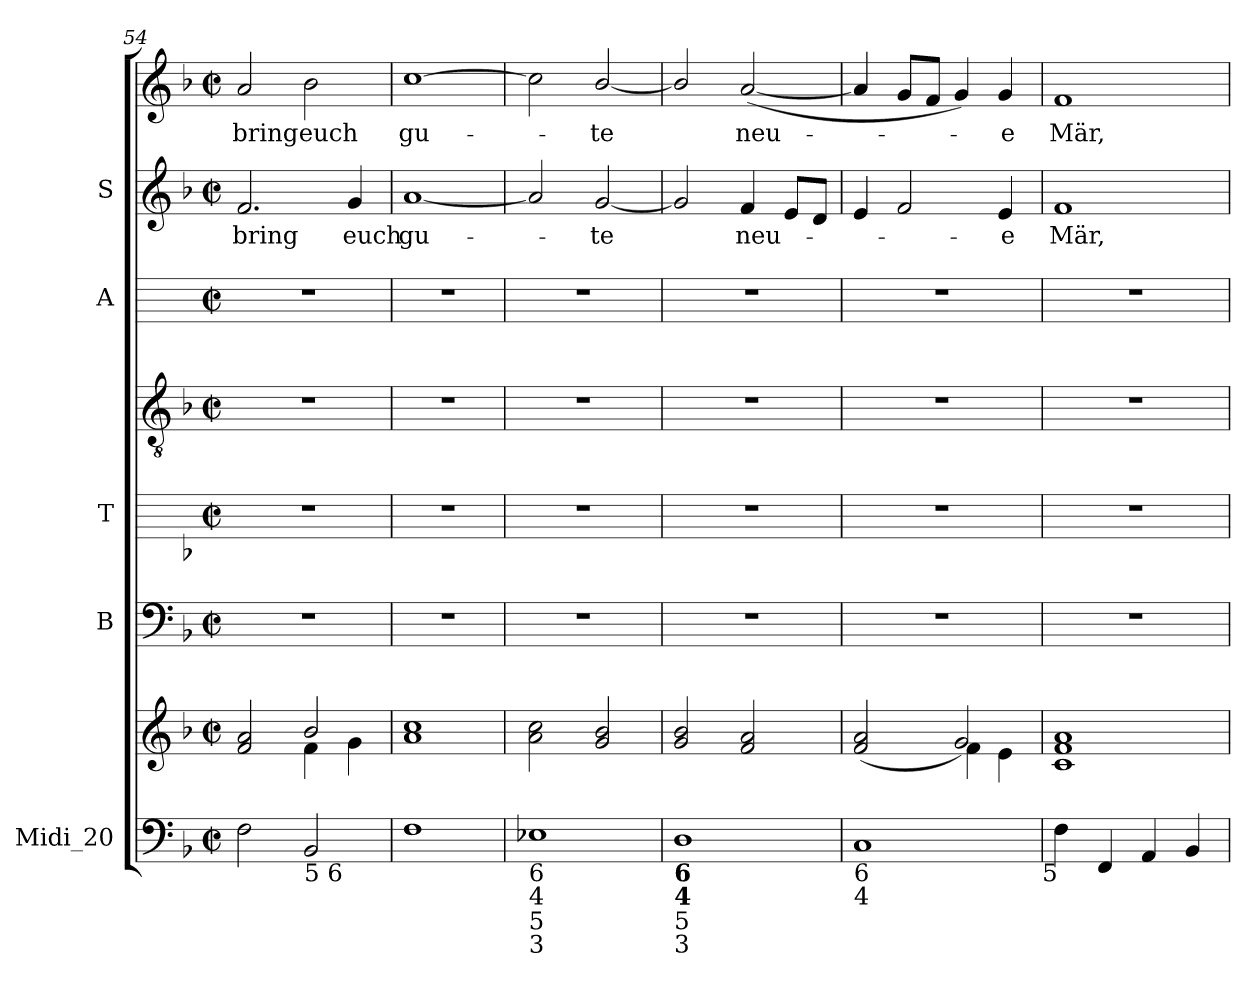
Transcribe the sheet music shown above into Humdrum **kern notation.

**kern	**kern	**kern	**kern	**kern	**kern	**kern	**text	**kern	**text
*part5	*part5	*part4	*part3	*part3	*part2	*part1	*part1	*part1	*part1
*staff8	*staff7	*staff6	*staff5	*staff4	*staff3	*staff2	*staff2	*staff1	*staff1
*I"Midi_20	*	*I"B	*I"T	*	*I"A	*I"S	*	*	*
!!LO:LB:g=z
*clefF4	*clefG2	*clefF4	*	*clefGv2	*	*clefG2	*	*clefG2	*
*k[b-]	*k[b-]	*k[b-]	*k[b-]	*k[b-]	*	*k[b-]	*	*k[b-]	*
*F:	*F:	*F:	*F:	*F:	*	*F:	*	*F:	*
*M2/2	*M2/2	*M2/2	*M2/2	*M2/2	*M2/2	*M2/2	*	*M2/2	*
*met(c|)	*met(c|)	*met(c|)	*met(c|)	*met(c|)	*met(c|)	*met(c|)	*	*met(c|)	*
=54	=54	=54	=54	=54	=54	=54	=54	=54	=54
*	*^	*	*	*	*	*	*	*	*
!	!	!	!	!	!	!	!	!LO:LY:b	!	!LO:LY:b
2F	2f 2a	2ryy	1r	1r	1r	1r	2.f	bring	2a	bring
!LO:TX:b:t=5      6	!	!	!	!	!	!	!	!	!	!
!	!	!	!	!	!	!	!	!	!	!LO:LY:b
2BB-	2b-/	4f\	.	.	.	.	.	.	2b-	euch
!	!	!	!	!	!	!	!	!LO:LY:b	!	!
.	.	4g\	.	.	.	.	4g	euch	.	.
=55	=55	=55	=55	=55	=55	=55	=55	=55	=55	=55
!	!	!	!	!	!	!	!	!LO:LY:b	!	!LO:LY:b
1F	1cc	1a\	1r	1r	1r	1r	[1a	gu-	[1cc	gu-
=56	=56	=56	=56	=56	=56	=56	=56	=56	=56	=56
!LO:TX:b:t=6\n4	!	!	!	!	!	!	!	!	!	!
!LO:TX:b:t=5\n3	!	!	!	!	!	!	!	!	!	!
1E-X	2a\ 2cc\	2ryy	1r	1r	1r	1r	2a]	.	2cc]	.
!	!	!	!	!	!	!	!	!LO:LY:b	!	!LO:LY:b
.	2g 2b-	2ryy	.	.	.	.	[2g	te	[2b-/	te
=57	=57	=57	=57	=57	=57	=57	=57	=57	=57	=57
!LO:TX:b:B:t=6\n4	!	!	!	!	!	!	!	!	!	!
!LO:TX:b:t=5\n3	!	!	!	!	!	!	!	!	!	!
1D	2g 2b-	2ryy	1r	1r	1r	1r	2g]	.	2b-/]	.
!	!	!	!	!	!	!	!	!LO:LY:b	!	!LO:LY:b
.	2f 2a	2ryy	.	.	.	.	4f	neu-	(<[2a	neu-
.	.	.	.	.	.	.	8eL	.	.	.
.	.	.	.	.	.	.	8dJ	.	.	.
=58	=58	=58	=58	=58	=58	=58	=58	=58	=58	=58
!LO:TX:b:t=6\n4	!	!	!	!	!	!	!	!	!	!
1C	(<2f 2a	2ryy	1r	1r	1r	1r	4e	.	4a]	.
.	.	.	.	.	.	.	2f	.	8gL	.
.	.	.	.	.	.	.	.	.	8fJ	.
.	2g)	4f\	.	.	.	.	.	.	4g)	.
!	!	!	!	!	!	!	!	!LO:LY:b	!	!LO:LY:b
.	.	4e\	.	.	.	.	4e	e	4g	e
!LO:TX:b:t=5	!	!	!	!	!	!	!	!	!	!
=59	=59	=59	=59	=59	=59	=59	=59	=59	=59	=59
!	!	!	!	!	!	!	!	!LO:LY:b	!	!LO:LY:b
4F	1f 1a	1c\	1r	1r	1r	1r	1f	Mär,	1f	Mär,
4FF	.	.	.	.	.	.	.	.	.	.
4AA	.	.	.	.	.	.	.	.	.	.
4BB-	.	.	.	.	.	.	.	.	.	.
*	*v	*v	*	*	*	*	*	*	*	*
=	=	=	=	=	=	=	=	=	=
*-	*-	*-	*-	*-	*-	*-	*-	*-	*-
